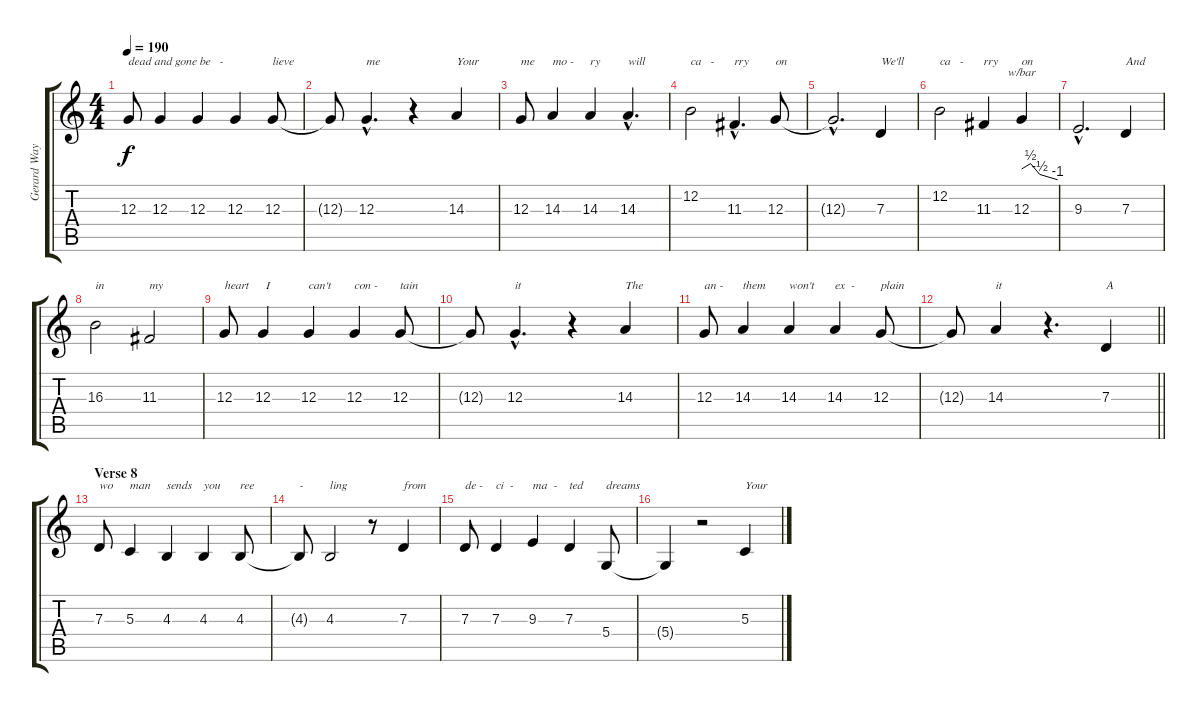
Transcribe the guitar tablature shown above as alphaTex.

\track ("Gerard Way (vocals)" "Gerard Way") {instrument oboe}
\staff {score tabs}
\tuning (E4 B3 G3 D3 A2 E2) {hide}
\ts (4 4)
\tempo 190
\clef g2
\ks c
12.3.8{txt "dead and gone be   -" dy f} 12.3.4 12.3.4 12.3.4 12.3.8{txt "lieve"} |
12.3{t}.8 12.3{hac}.4{d txt "me"} r.4 14.3.4{txt "Your"} |
12.3.8{txt "me"} 14.3.4{txt "mo -"} 14.3.4{txt "ry"} 14.3{hac}.4{d txt "will"} |
12.2.2{txt "ca   -"} 11.3{hac}.4{d txt "rry"} 12.3.8{txt "on"} |
12.3{hac t}.2{d} 7.3.4{txt "We'll"} |
12.2.2{txt "ca   -"} 11.3.4{txt "rry"} 12.3.4{tbe (custom default 0 0 15 2 30 -2 60 -4) txt "on"} |
9.3{hac}.2{d} 7.3.4{txt "And"} |
16.3.2{txt "in"} 11.3.2{txt "my"} |
12.3.8{txt "heart"} 12.3.4{txt " I"} 12.3.4{txt "can't"} 12.3.4{txt "con -"} 12.3.8{txt "tain"} |
12.3{t}.8 12.3{hac}.4{d txt "it"} r.4 14.3.4{txt "The"} |
12.3.8{txt "an -"} 14.3.4{txt "them"} 14.3.4{txt "won't"} 14.3.4{txt "ex  -"} 12.3.8{txt "plain"} |
\barLineRight lightlight
12.3{t}.8 14.3.4{txt "it"} r.4{d} 7.3.4{txt "A"} |
\section ("" "Verse 8")
7.3.8{txt "wo"} 5.3.4{txt "man"} 4.3.4{txt "sends"} 4.3.4{txt "you"} 4.3.8{txt "ree"} |
4.3{t}.8{txt "-"} 4.3.2{txt "ling"} r.8 7.3.4{txt "from"} |
7.3.8{txt "de -"} 7.3.4{txt "ci  -"} 9.3.4{txt "ma  -"} 7.3.4{txt "ted"} 5.4.8{txt "dreams"} |
5.4{t}.4 r.2 5.3.4{txt "Your"}
